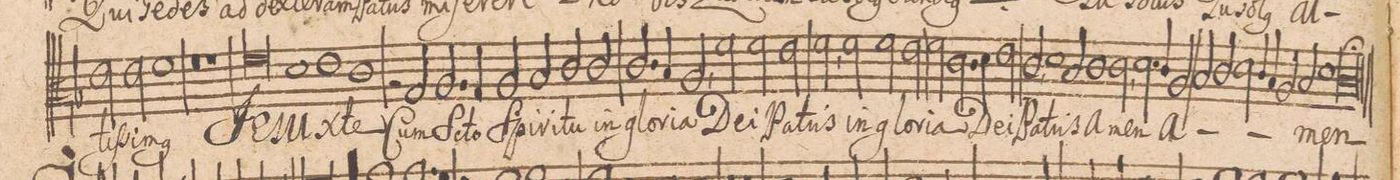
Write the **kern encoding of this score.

**kern	**text
*I"ALTVS.	*
*clefC3	*
*k[b-]	*
*met(C|)	*
*M2/1	*
2e\	-tiſ-
2e\	-si-
=81-	=81-
1f	-m(us)
0r	.
=82-	=82-
1r	.
=83-	=83-
0f	Je-
=84-	=84-
1d	-su
1e	X-
=85-	=85-
1c	-te
2rB	.
2G/	Cum
=86-	=86-
2.A/	S[an]-
4G/	-cto
2A/	Spi-
2B-/	-ri-
=87-	=87-
2c/	-tu
2c/	in
2.c/	glo-
4B-/	-ri-
=88-	=88-
2A,/	-a
2f\	De-
2f\	-i
2e\	Pa-
=89-	=89-
2f,\	-tris
2f\	in
2f\	glo-
2e\	-ri-
=90-	=90-
2f\	-a
2.c\	De-
4d\	.
2e\	-i
=91-	=91-
2c,/	Pa-
1d	.
2B-/	-tris
=92-	=92-
1c	a-
2c,\	-men
2.d\	.
=93-	=93-
4c/	.
2A/	a-
2B-/	.
2c/	.
=94-	=94-
2d\	.
4c/	.
4B-/	.
2A/	.
2B-/	.
=95-	=95-
1d	.
1c;>	-men
==	==
*-	*-
